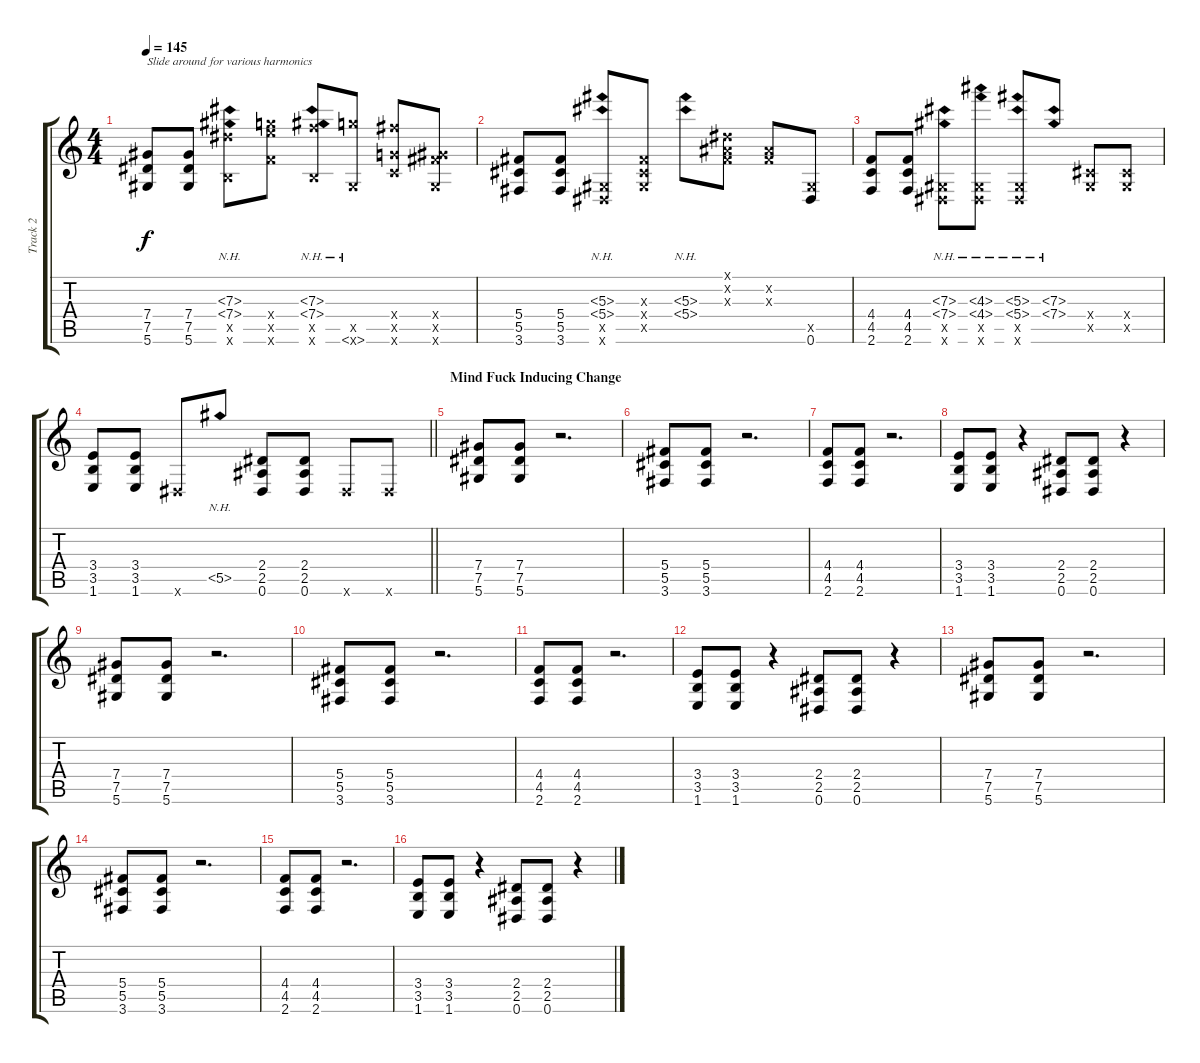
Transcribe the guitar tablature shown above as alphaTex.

\track ("Track 2" "Track 2") {instrument distortionguitar}
\staff {score tabs}
\tuning (Eb4 Bb3 Gb3 Db3 Ab2 Eb2) {hide}
\ts (4 4)
\tempo 145
\clef g2
\ks c
(7.4 7.5 5.6).8{txt "Slide around for various harmonics" dy f} (7.4 7.5 5.6).8 (7.3{nh} 7.4{nh} 19.5{x} 8.6{x}).8 (15.4{x} 23.5{x} 14.6{x}).8 (7.3{nh} 7.4{nh} 21.5{x} 8.6{x}).8 (0.5{x} 16.6{nh x}).8 (17.4{x} 4.5{x} 16.6{x}).8 (5.4{x} 0.5{x} 17.6{x}).8 |
(5.4 5.5 3.6).8 (5.4 5.5 3.6).8 (5.3{nh} 5.4{nh} 0.5{x} 0.6{x}).8 (0.3{x} 0.4{x} 0.5{x}).8 (5.3{nh} 5.4{nh}).8 (0.1{x} 0.2{x} 0.3{x}).8 (0.2{x} 0.3{x}).8 (0.5{x} 0.6).8 |
(4.4 4.5 2.6).8 (4.4 4.5 2.6).8 (7.3{nh} 7.4{nh} 0.5{x} 0.6{x}).8 (4.3{nh} 4.4{nh} 0.5{x} 0.6{x}).8 (5.3{nh} 5.4{nh} 0.5{x} 0.6{x}).8 (7.3{nh} 7.4{nh}).8 (0.4{x} 0.5{x}).8 (0.4{x} 0.5{x}).8 |
\barLineRight lightlight
(3.4 3.5 1.6).8 (3.4 3.5 1.6).8 0.6{x}.8 5.5{nh}.8 (2.4 2.5 0.6).8 (2.4 2.5 0.6).8 0.6{x}.8 0.6{x}.8 |
\section ("" "Mind Fuck Inducing Change")
(7.4 7.5 5.6).8 (7.4 7.5 5.6).8 r.2{d} |
(5.4 5.5 3.6).8 (5.4 5.5 3.6).8 r.2{d} |
(4.4 4.5 2.6).8 (4.4 4.5 2.6).8 r.2{d} |
(3.4 3.5 1.6).8 (3.4 3.5 1.6).8 r.4 (2.4 2.5 0.6).8 (2.4 2.5 0.6).8 r.4 |
(7.4 7.5 5.6).8 (7.4 7.5 5.6).8 r.2{d} |
(5.4 5.5 3.6).8 (5.4 5.5 3.6).8 r.2{d} |
(4.4 4.5 2.6).8 (4.4 4.5 2.6).8 r.2{d} |
(3.4 3.5 1.6).8 (3.4 3.5 1.6).8 r.4 (2.4 2.5 0.6).8 (2.4 2.5 0.6).8 r.4 |
(7.4 7.5 5.6).8 (7.4 7.5 5.6).8 r.2{d} |
(5.4 5.5 3.6).8 (5.4 5.5 3.6).8 r.2{d} |
(4.4 4.5 2.6).8 (4.4 4.5 2.6).8 r.2{d} |
(3.4 3.5 1.6).8 (3.4 3.5 1.6).8 r.4 (2.4 2.5 0.6).8 (2.4 2.5 0.6).8 r.4
